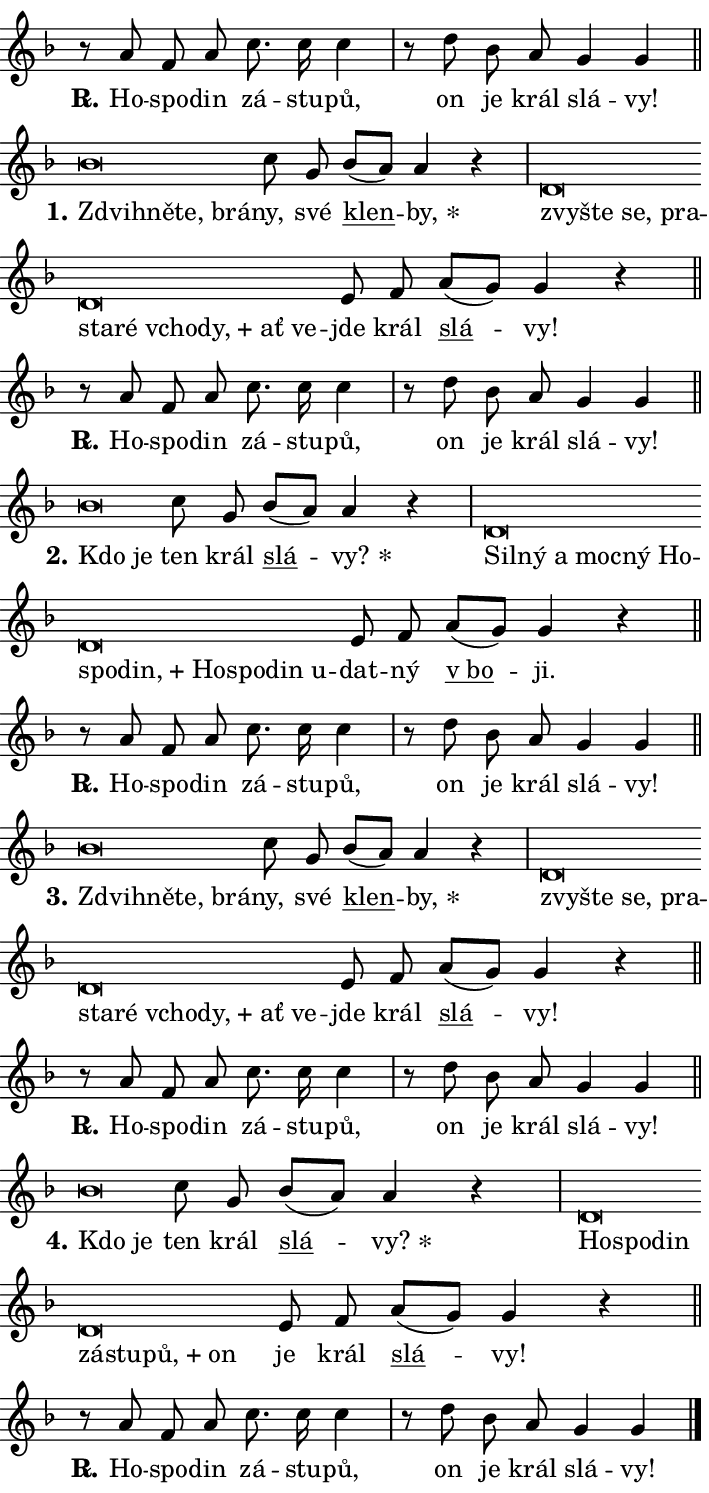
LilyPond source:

\version "2.24.0"
\header { tagline = "" }
\paper {
  indent = 0\cm
  top-margin = 0\cm
  right-margin = 0.13\cm % to fit lyric hyphens
  bottom-margin = 0\cm
  left-margin = 0\cm
  paper-width = 12\cm
  page-breaking = #ly:one-page-breaking
  system-system-spacing.basic-distance = #11
  score-system-spacing.basic-distance = #11
  ragged-last = ##f
}


%% Author: Thomas Morley
%% https://lists.gnu.org/archive/html/lilypond-user/2020-05/msg00002.html
#(define (line-position grob)
"Returns position of @var[grob} in current system:
   @code{'start}, if at first time-step
   @code{'end}, if at last time-step
   @code{'middle} otherwise
"
  (let* ((col (ly:item-get-column grob))
         (ln (ly:grob-object col 'left-neighbor))
         (rn (ly:grob-object col 'right-neighbor))
         (col-to-check-left (if (ly:grob? ln) ln col))
         (col-to-check-right (if (ly:grob? rn) rn col))
         (break-dir-left
           (and
             (ly:grob-property col-to-check-left 'non-musical #f)
             (ly:item-break-dir col-to-check-left)))
         (break-dir-right
           (and
             (ly:grob-property col-to-check-right 'non-musical #f)
             (ly:item-break-dir col-to-check-right))))
        (cond ((eqv? 1 break-dir-left) 'start)
              ((eqv? -1 break-dir-right) 'end)
              (else 'middle))))

#(define (tranparent-at-line-position vctor)
  (lambda (grob)
  "Relying on @code{line-position} select the relevant enry from @var{vctor}.
Used to determine transparency,"
    (case (line-position grob)
      ((end) (not (vector-ref vctor 0)))
      ((middle) (not (vector-ref vctor 1)))
      ((start) (not (vector-ref vctor 2))))))

noteHeadBreakVisibility =
#(define-music-function (break-visibility)(vector?)
"Makes @code{NoteHead}s transparent relying on @var{break-visibility}"
#{
  \override NoteHead.transparent =
    #(tranparent-at-line-position break-visibility)
#})

#(define delete-ledgers-for-transparent-note-heads
  (lambda (grob)
    "Reads whether a @code{NoteHead} is transparent.
If so this @code{NoteHead} is removed from @code{'note-heads} from
@var{grob}, which is supposed to be @code{LedgerLineSpanner}.
As a result ledgers are not printed for this @code{NoteHead}"
    (let* ((nhds-array (ly:grob-object grob 'note-heads))
           (nhds-list
             (if (ly:grob-array? nhds-array)
                 (ly:grob-array->list nhds-array)
                 '()))
           ;; Relies on the transparent-property being done before
           ;; Staff.LedgerLineSpanner.after-line-breaking is executed.
           ;; This is fragile ...
           (to-keep
             (remove
               (lambda (nhd)
                 (ly:grob-property nhd 'transparent #f))
               nhds-list)))
      ;; TODO find a better method to iterate over grob-arrays, similiar
      ;; to filter/remove etc for lists
      ;; For now rebuilt from scratch
      (set! (ly:grob-object grob 'note-heads)  '())
      (for-each
        (lambda (nhd)
          (ly:pointer-group-interface::add-grob grob 'note-heads nhd))
        to-keep))))

squashNotes = {
  \override NoteHead.X-extent = #'(-0.2 . 0.2)
  \override NoteHead.Y-extent = #'(-0.75 . 0)
  \override NoteHead.stencil =
    #(lambda (grob)
       (let ((pos (ly:grob-property grob 'staff-position)))
         (begin
           (if (< pos -7) (display "ERROR: Lower brevis then expected\n") (display ""))
           (if (<= pos -6) ly:text-interface::print ly:note-head::print))))
}
unSquashNotes = {
  \revert NoteHead.X-extent
  \revert NoteHead.Y-extent
  \revert NoteHead.stencil
}

hideNotes = \noteHeadBreakVisibility #begin-of-line-visible
unHideNotes = \noteHeadBreakVisibility #all-visible

% work-around for resetting accidentals
% https://lilypond.org/doc/v2.23/Documentation/notation/displaying-rhythms#unmetered-music
cadenzaMeasure = {
  \cadenzaOff
  \partial 1024 s1024
  \cadenzaOn
}

#(define-markup-command (accent layout props text) (markup?)
  "Underline accented syllable"
  (interpret-markup layout props
    #{\markup \override #'(offset . 4.3) \underline { #text }#}))

responsum = \markup \concat {
  "R" \hspace #-1.05 \path #0.1 #'((moveto 0 0.07) (lineto 0.9 0.8)) \hspace #0.05 "."
}

spaceSize = #0.6828661417322834 % exact space size for TeX Gyre Schola

\layout {
  \context {
    \Staff
    \remove "Time_signature_engraver"
    \override LedgerLineSpanner.after-line-breaking = #delete-ledgers-for-transparent-note-heads
  }
  \context {
    \Lyrics {
      \override LyricSpace.minimum-distance = \spaceSize
      \override LyricText.font-name = #"TeX Gyre Schola"
      \override LyricText.font-size = 1
      \override StanzaNumber.font-name = #"TeX Gyre Schola Bold"
      \override StanzaNumber.font-size = 1
    }
  }
  \context {
    \Score 
    \override NoteHead.text =
      #(lambda (grob) 
        (let ((pos (ly:grob-property grob 'staff-position)))
          #{\markup {
            \combine
              \halign #-0.55 \raise #(if (= pos -6) 0 0.5) \override #'(thickness . 2) \draw-line #'(3.2 . 0)
              \musicglyph "noteheads.sM1"
          }#}))
  }
}

% magnetic-lyrics.ily
%
%   written by
%     Jean Abou Samra <jean@abou-samra.fr>
%     Werner Lemberg <wl@gnu.org>
%
%   adapted by
%     Jiri Hon <jiri.hon@gmail.com>
%
% Version 2022-Apr-15

% https://www.mail-archive.com/lilypond-user@gnu.org/msg149350.html

#(define (Left_hyphen_pointer_engraver context)
   "Collect syllable-hyphen-syllable occurrences in lyrics and store
them in properties.  This engraver only looks to the left.  For
example, if the lyrics input is @code{foo -- bar}, it does the
following.

@itemize @bullet
@item
Set the @code{text} property of the @code{LyricHyphen} grob between
@q{foo} and @q{bar} to @code{foo}.

@item
Set the @code{left-hyphen} property of the @code{LyricText} grob with
text @q{foo} to the @code{LyricHyphen} grob between @q{foo} and
@q{bar}.
@end itemize

Use this auxiliary engraver in combination with the
@code{lyric-@/text::@/apply-@/magnetic-@/offset!} hook."
   (let ((hyphen #f)
         (text #f))
     (make-engraver
      (acknowledgers
       ((lyric-syllable-interface engraver grob source-engraver)
        (set! text grob)))
      (end-acknowledgers
       ((lyric-hyphen-interface engraver grob source-engraver)
        ;(when (not (grob::has-interface grob 'lyric-space-interface))
          (set! hyphen grob)));)
      ((stop-translation-timestep engraver)
       (when (and text hyphen)
         (ly:grob-set-object! text 'left-hyphen hyphen))
       (set! text #f)
       (set! hyphen #f)))))

#(define (lyric-text::apply-magnetic-offset! grob)
   "If the space between two syllables is less than the value in
property @code{LyricText@/.details@/.squash-threshold}, move the right
syllable to the left so that it gets concatenated with the left
syllable.

Use this function as a hook for
@code{LyricText@/.after-@/line-@/breaking} if the
@code{Left_@/hyphen_@/pointer_@/engraver} is active."
   (let ((hyphen (ly:grob-object grob 'left-hyphen #f)))
     (when hyphen
       (let ((left-text (ly:spanner-bound hyphen LEFT)))
         (when (grob::has-interface left-text 'lyric-syllable-interface)
           (let* ((common (ly:grob-common-refpoint grob left-text X))
                  (this-x-ext (ly:grob-extent grob common X))
                  (left-x-ext
                   (begin
                     ;; Trigger magnetism for left-text.
                     (ly:grob-property left-text 'after-line-breaking)
                     (ly:grob-extent left-text common X)))
                  ;; `delta` is the gap width between two syllables.
                  (delta (- (interval-start this-x-ext)
                            (interval-end left-x-ext)))
                  (details (ly:grob-property grob 'details))
                  (threshold (assoc-get 'squash-threshold details 0.2)))
             (when (< delta threshold)
               (let* (;; We have to manipulate the input text so that
                      ;; ligatures crossing syllable boundaries are not
                      ;; disabled.  For languages based on the Latin
                      ;; script this is essentially a beautification.
                      ;; However, for non-Western scripts it can be a
                      ;; necessity.
                      (lt (ly:grob-property left-text 'text))
                      (rt (ly:grob-property grob 'text))
                      (is-space (grob::has-interface hyphen 'lyric-space-interface))
                      (space (if is-space " " ""))
                      (extra-delta (if is-space spaceSize 0))
                      ;; Append new syllable.
                      (ltrt-space (if (and (string? lt) (string? rt))
                                (string-append lt space rt)
                                (make-concat-markup (list lt space rt))))
                      ;; Right-align `ltrt` to the right side.
                      (ltrt-space-markup (grob-interpret-markup
                               grob
                               (make-translate-markup
                                (cons (interval-length this-x-ext) 0)
                                (make-right-align-markup ltrt-space)))))
                 (begin
                   ;; Don't print `left-text`.
                   (ly:grob-set-property! left-text 'stencil #f)
                   ;; Set text and stencil (which holds all collected
                   ;; syllables so far) and shift it to the left.
                   (ly:grob-set-property! grob 'text ltrt-space)
                   (ly:grob-set-property! grob 'stencil ltrt-space-markup)
                   (ly:grob-translate-axis! grob (- (- delta extra-delta)) X))))))))))


#(define (lyric-hyphen::displace-bounds-first grob)
   ;; Make very sure this callback isn't triggered too early.
   (let ((left (ly:spanner-bound grob LEFT))
         (right (ly:spanner-bound grob RIGHT)))
     (ly:grob-property left 'after-line-breaking)
     (ly:grob-property right 'after-line-breaking)
     (ly:lyric-hyphen::print grob)))

squashThreshold = #0.4

\layout {
  \context {
    \Lyrics
    \consists #Left_hyphen_pointer_engraver
    \override LyricText.after-line-breaking =
      #lyric-text::apply-magnetic-offset!
    \override LyricHyphen.stencil = #lyric-hyphen::displace-bounds-first
    \override LyricText.details.squash-threshold = \squashThreshold
    \override LyricHyphen.minimum-distance = 0
    \override LyricHyphen.minimum-length = \squashThreshold
  }
}

squashText = \override LyricText.details.squash-threshold = 9999
unSquashText = \override LyricText.details.squash-threshold = \squashThreshold

leftText = \override LyricText.self-alignment-X = #LEFT
unLeftText = \revert LyricText.self-alignment-X

starOffset = #(lambda (grob) 
                (let ((x_offset (ly:self-alignment-interface::aligned-on-x-parent grob)))
                  (if (= x_offset 0) 0 (+ x_offset 1.2))))

star = #(define-music-function (syllable)(string?)
"Append star separator at the end of a syllable"
#{
  \once \override LyricText.X-offset = #starOffset
  \lyricmode { \markup {
    #syllable
    \override #'((font-name . "TeX Gyre Schola Bold")) \hspace #0.2 \lower #0.65 \larger "*"
  } }
#})

starAccent = #(define-music-function (syllable)(string?)
"Append star separator at the end of a syllable and make accent"
#{
  \once \override LyricText.X-offset = #starOffset
  \lyricmode { \markup {
    \accent #syllable
    \override #'((font-name . "TeX Gyre Schola Bold")) \hspace #0.2 \lower #0.65 \larger "*"
  } }
#})

breath = #(define-music-function (syllable)(string?)
"Append breathing indicator at the end of a syllable"
#{
  \lyricmode { \markup { #syllable "+" } }
#})

optionalBreath = #(define-music-function (syllable)(string?)
"Append optional breathing indicator at the end of a syllable"
#{
  \lyricmode { \markup { #syllable "(+)" } }
#})


\score {
    <<
        \new Voice = "melody" { \cadenzaOn \key f \major \relative { r8 a' f a c8. c16 c4 \cadenzaMeasure \bar "|" r8 d bes a g4 g \cadenzaMeasure \bar "||" \break } }
        \new Lyrics \lyricsto "melody" { \lyricmode { \set stanza = \responsum
Ho -- spo -- din zá -- stu -- pů, on je král slá -- vy! } }
    >>
    \layout {}
}

\score {
    <<
        \new Voice = "melody" { \cadenzaOn \key f \major \relative { \squashNotes bes'\breve*1/16 \hideNotes \breve*1/16 \bar "" \breve*1/16 \breve*1/16 \bar "" \unHideNotes \unSquashNotes c8 g \bar "" bes[( a)] a4 r \cadenzaMeasure \bar "|" \squashNotes d,\breve*1/16 \hideNotes \breve*1/16 \bar "" \breve*1/16 \bar "" \breve*1/16 \bar "" \breve*1/16 \bar "" \breve*1/16 \bar "" \breve*1/16 \bar "" \breve*1/16 \bar "" \breve*1/16 \breve*1/16 \bar "" \unHideNotes \unSquashNotes e8 f \bar "" a[( g)] g4 r \cadenzaMeasure \bar "||" \break } }
        \new Lyrics \lyricsto "melody" { \lyricmode { \set stanza = "1."
\leftText Zdvih -- \squashText ně -- te, brá -- \unLeftText \unSquashText ny, své \markup \accent klen -- \star by, \leftText zvy -- \squashText šte se, pra -- sta -- ré vcho -- \breath "dy," ať ve -- \unLeftText \unSquashText jde král \markup \accent slá -- vy! } }
    >>
    \layout {}
}

\score {
    <<
        \new Voice = "melody" { \cadenzaOn \key f \major \relative { r8 a' f a c8. c16 c4 \cadenzaMeasure \bar "|" r8 d bes a g4 g \cadenzaMeasure \bar "||" \break } }
        \new Lyrics \lyricsto "melody" { \lyricmode { \set stanza = \responsum
Ho -- spo -- din zá -- stu -- pů, on je král slá -- vy! } }
    >>
    \layout {}
}

\score {
    <<
        \new Voice = "melody" { \cadenzaOn \key f \major \relative { \squashNotes bes'\breve*1/16 \hideNotes \breve*1/16 \bar "" \unHideNotes \unSquashNotes c8 g \bar "" bes[( a)] a4 r \cadenzaMeasure \bar "|" \squashNotes d,\breve*1/16 \hideNotes \breve*1/16 \bar "" \breve*1/16 \bar "" \breve*1/16 \bar "" \breve*1/16 \bar "" \breve*1/16 \bar "" \breve*1/16 \bar "" \breve*1/16 \bar "" \breve*1/16 \bar "" \breve*1/16 \bar "" \breve*1/16 \breve*1/16 \bar "" \unHideNotes \unSquashNotes e8 f \bar "" a[( g)] g4 r \cadenzaMeasure \bar "||" \break } }
        \new Lyrics \lyricsto "melody" { \lyricmode { \set stanza = "2."
\leftText Kdo \squashText je \unLeftText \unSquashText ten král \markup \accent slá -- \star vy? \leftText Sil -- \squashText ný a moc -- ný Ho -- spo -- \breath "din," Ho -- spo -- din u -- \unLeftText \unSquashText dat -- ný \markup \accent "v bo" -- ji. } }
    >>
    \layout {}
}

\score {
    <<
        \new Voice = "melody" { \cadenzaOn \key f \major \relative { r8 a' f a c8. c16 c4 \cadenzaMeasure \bar "|" r8 d bes a g4 g \cadenzaMeasure \bar "||" \break } }
        \new Lyrics \lyricsto "melody" { \lyricmode { \set stanza = \responsum
Ho -- spo -- din zá -- stu -- pů, on je král slá -- vy! } }
    >>
    \layout {}
}

\score {
    <<
        \new Voice = "melody" { \cadenzaOn \key f \major \relative { \squashNotes bes'\breve*1/16 \hideNotes \breve*1/16 \bar "" \breve*1/16 \breve*1/16 \bar "" \unHideNotes \unSquashNotes c8 g \bar "" bes[( a)] a4 r \cadenzaMeasure \bar "|" \squashNotes d,\breve*1/16 \hideNotes \breve*1/16 \bar "" \breve*1/16 \bar "" \breve*1/16 \bar "" \breve*1/16 \bar "" \breve*1/16 \bar "" \breve*1/16 \bar "" \breve*1/16 \bar "" \breve*1/16 \breve*1/16 \bar "" \unHideNotes \unSquashNotes e8 f \bar "" a[( g)] g4 r \cadenzaMeasure \bar "||" \break } }
        \new Lyrics \lyricsto "melody" { \lyricmode { \set stanza = "3."
\leftText Zdvih -- \squashText ně -- te, brá -- \unLeftText \unSquashText ny, své \markup \accent klen -- \star by, \leftText zvy -- \squashText šte se, pra -- sta -- ré vcho -- \breath "dy," ať ve -- \unLeftText \unSquashText jde král \markup \accent slá -- vy! } }
    >>
    \layout {}
}

\score {
    <<
        \new Voice = "melody" { \cadenzaOn \key f \major \relative { r8 a' f a c8. c16 c4 \cadenzaMeasure \bar "|" r8 d bes a g4 g \cadenzaMeasure \bar "||" \break } }
        \new Lyrics \lyricsto "melody" { \lyricmode { \set stanza = \responsum
Ho -- spo -- din zá -- stu -- pů, on je král slá -- vy! } }
    >>
    \layout {}
}

\score {
    <<
        \new Voice = "melody" { \cadenzaOn \key f \major \relative { \squashNotes bes'\breve*1/16 \hideNotes \breve*1/16 \bar "" \unHideNotes \unSquashNotes c8 g \bar "" bes[( a)] a4 r \cadenzaMeasure \bar "|" \squashNotes d,\breve*1/16 \hideNotes \breve*1/16 \bar "" \breve*1/16 \bar "" \breve*1/16 \bar "" \breve*1/16 \bar "" \breve*1/16 \breve*1/16 \bar "" \unHideNotes \unSquashNotes e8 f \bar "" a[( g)] g4 r \cadenzaMeasure \bar "||" \break } }
        \new Lyrics \lyricsto "melody" { \lyricmode { \set stanza = "4."
\leftText Kdo \squashText je \unLeftText \unSquashText ten král \markup \accent slá -- \star vy? \leftText Ho -- \squashText spo -- din zá -- stu -- \breath "pů," on \unLeftText \unSquashText je král \markup \accent slá -- vy! } }
    >>
    \layout {}
}

\score {
    <<
        \new Voice = "melody" { \cadenzaOn \key f \major \relative { r8 a' f a c8. c16 c4 \cadenzaMeasure \bar "|" r8 d bes a g4 g \cadenzaMeasure \bar "||" \break } \bar "|." }
        \new Lyrics \lyricsto "melody" { \lyricmode { \set stanza = \responsum
Ho -- spo -- din zá -- stu -- pů, on je král slá -- vy! } }
    >>
    \layout {}
}
